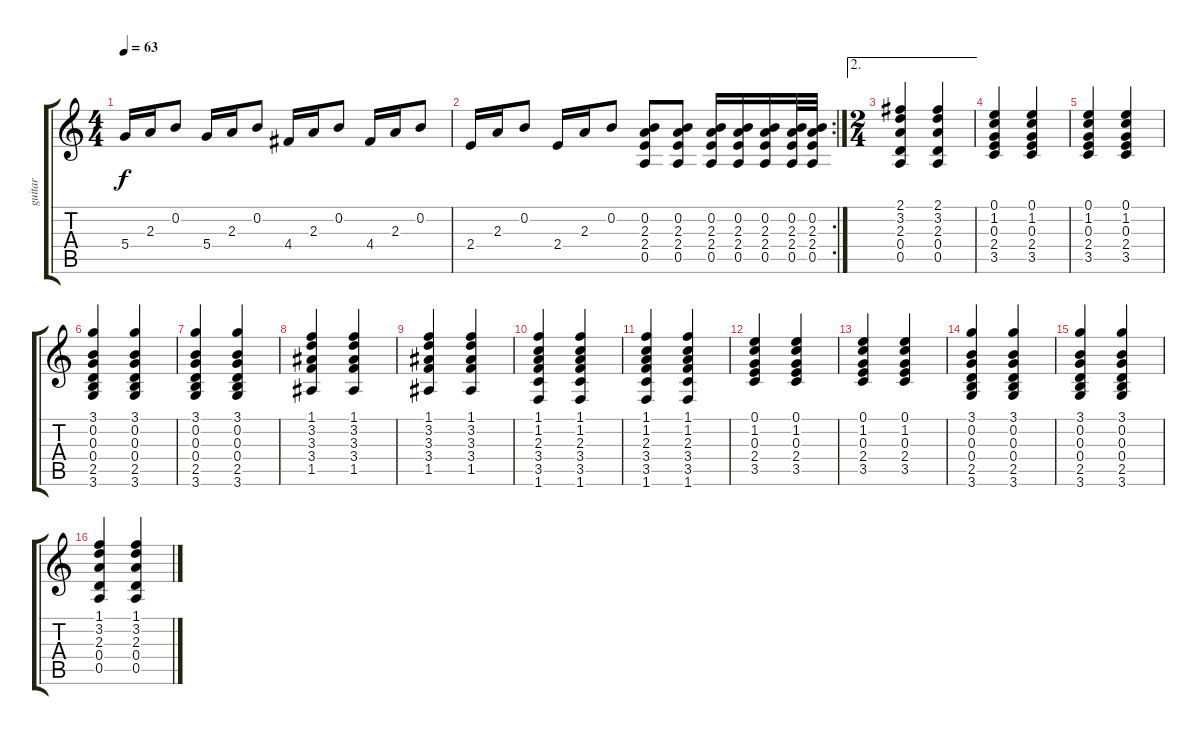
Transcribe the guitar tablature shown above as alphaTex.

\track ("guitar" "guitar") {instrument acousticguitarnylon}
\staff {score tabs}
\tuning (E4 B3 G3 D3 A2 E2) {hide}
\ts (4 4)
\tempo 63
\clef g2
\ks c
5.4.16{dy f} 2.3.16 0.2.8 5.4.16 2.3.16 0.2.8 4.4.16 2.3.16 0.2.8 4.4.16 2.3.16 0.2.8 |
\rc 2
2.4.16 2.3.16 0.2.8 2.4.16 2.3.16 0.2.8 (0.2 2.3 2.4 0.5).8 (0.2 2.3 2.4 0.5).8 (0.2 2.3 2.4 0.5).16 (0.2 2.3 2.4 0.5).16 (0.2 2.3 2.4 0.5).16 (0.2 2.3 2.4 0.5).32 (0.2 2.3 2.4 0.5).32 |
\ae 2
\ts (2 4)
(2.1 3.2 2.3 0.4 0.5).4 (2.1 3.2 2.3 0.4 0.5).4 |
(0.1 1.2 0.3 2.4 3.5).4 (0.1 1.2 0.3 2.4 3.5).4 |
(0.1 1.2 0.3 2.4 3.5).4 (0.1 1.2 0.3 2.4 3.5).4 |
(3.1 0.2 0.3 0.4 2.5 3.6).4 (3.1 0.2 0.3 0.4 2.5 3.6).4 |
(3.1 0.2 0.3 0.4 2.5 3.6).4 (3.1 0.2 0.3 0.4 2.5 3.6).4 |
(1.1 3.2 3.3 3.4 1.5).4 (1.1 3.2 3.3 3.4 1.5).4 |
(1.1 3.2 3.3 3.4 1.5).4 (1.1 3.2 3.3 3.4 1.5).4 |
(1.1 1.2 2.3 3.4 3.5 1.6).4 (1.1 1.2 2.3 3.4 3.5 1.6).4 |
(1.1 1.2 2.3 3.4 3.5 1.6).4 (1.1 1.2 2.3 3.4 3.5 1.6).4 |
(0.1 1.2 0.3 2.4 3.5).4 (0.1 1.2 0.3 2.4 3.5).4 |
(0.1 1.2 0.3 2.4 3.5).4 (0.1 1.2 0.3 2.4 3.5).4 |
(3.1 0.2 0.3 0.4 2.5 3.6).4 (3.1 0.2 0.3 0.4 2.5 3.6).4 |
(3.1 0.2 0.3 0.4 2.5 3.6).4 (3.1 0.2 0.3 0.4 2.5 3.6).4 |
(1.1 3.2 2.3 0.4 0.5).4 (1.1 3.2 2.3 0.4 0.5).4
